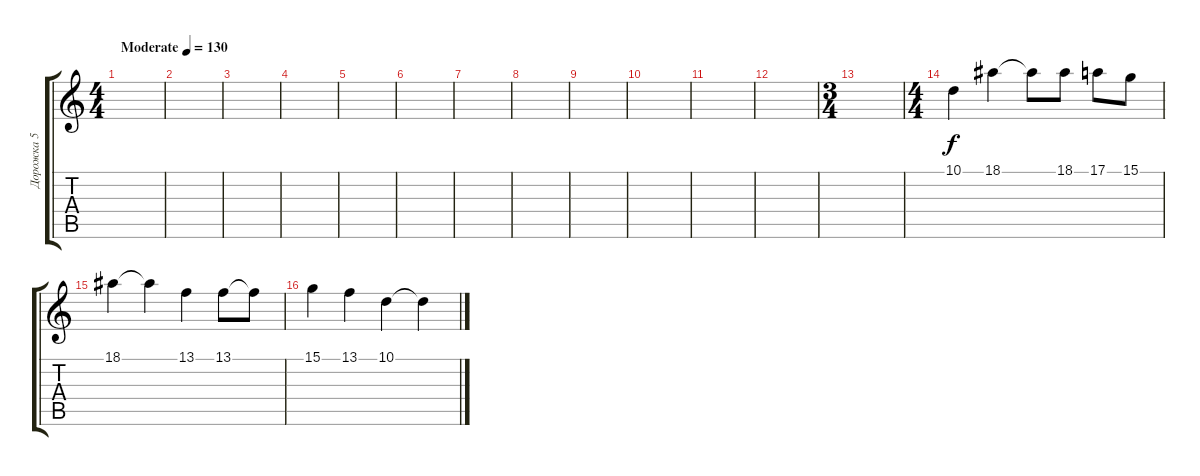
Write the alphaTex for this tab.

\track ("Дорожка 5" "Дорожка 5") {instrument panflute}
\staff {score tabs}
\tuning (E4 B3 G3 D3 A2 E2) {hide}
\ts (4 4)
\tempo (130 "Moderate")
\clef g2
\ks c
|
|
|
|
|
|
|
|
|
|
|
|
\ts (3 4)
|
\ts (4 4)
10.1.4 18.1.4 18.1{t}.8 18.1.8 17.1.8 15.1.8 |
18.1.4 18.1{t}.4 13.1.4 13.1.8 13.1{t}.8 |
15.1.4 13.1.4 10.1.4 10.1{t}.4
